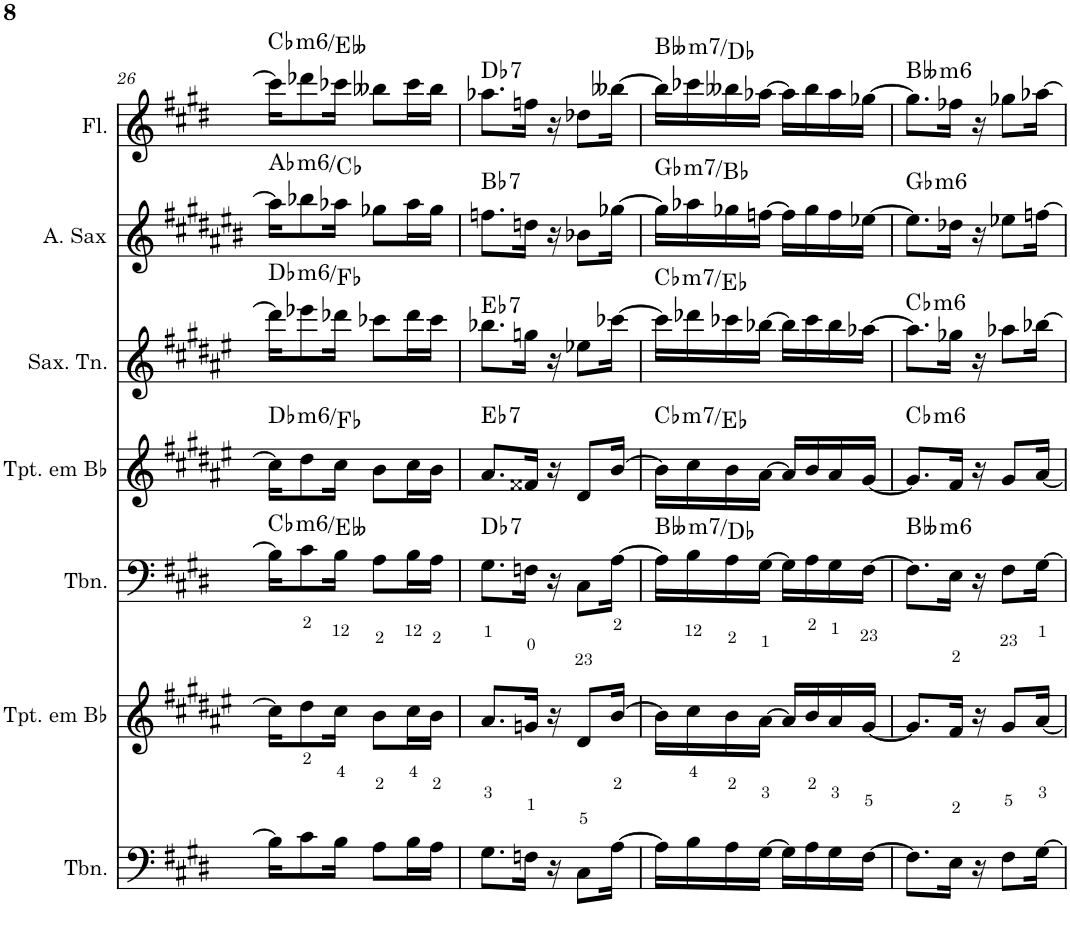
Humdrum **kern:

**kern	**kern	**kern	**harte	**kern	**harte	**kern	**harte	**kern	**harte	**kern	**harte
*part7	*part6	*part5	*part5	*part4	*part4	*part3	*part3	*part2	*part2	*part1	*part1
*staff7	*staff6	*staff5	*	*staff4	*	*staff3	*	*staff2	*	*staff1	*
*I"Trombone	*I"Trompete em Bb	*I"Trombone	*	*I"Trompete em Bb	*	*I"Saxofone Tenor	*	*I"Saxofone Alto	*	*I"Flauta Transversal	*
*I'Tbn.	*I'Tpt. em Bb	*I'Tbn.	*	*I'Tpt. em Bb	*	*I'Sax. Tn.	*	*	*	*I'Fl.	*
!!LO:PB:g=z
*clefF4	*clefG2	*clefF4	*	*clefG2	*	*clefG2	*	*clefG2	*	*clefG2	*
*	*Trd1c2	*	*	*Trd1c2	*	*Trd8c14	*	*Trd5c9	*	*	*
*k[f#c#g#d#]	*k[f#c#g#d#a#e#]	*k[f#c#g#d#]	*	*k[f#c#g#d#a#e#]	*	*k[f#c#g#d#a#e#]	*	*k[f#c#g#d#a#e#b#]	*	*k[f#c#g#d#]	*
*E:	*F#:	*E:	*	*F#:	*	*F#:	*	*C#:	*	*E:	*
*M2/4	*M2/4	*M2/4	*	*M2/4	*	*M2/4	*	*M2/4	*	*M2/4	*
=26	=26	=26	=26	=26	=26	=26	=26	=26	=26	=26	=26
!	!	!	!LO:H:kt=m6	!	!LO:H:kt=m6	!	!LO:H:kt=m6	!	!LO:H:kt=m6	!	!LO:H:kt=m6
16B\KL]	16cc#\KL]	16B\KL]	Cb:min6/b3	16cc#\KL]	Db:min6/b3	16ddd-\KL]	Db:min6/b3	16aa-\KL]	Ab:min6/b3	16ccc-\KL]	Cb:min6/b3
8c#\	8dd#\	8c#\	.	8dd#\	.	8eee-X\	.	8bb-X\	.	8ddd-X\	.
16B\Jk	16cc#\Jk	16B\Jk	.	16cc#\Jk	.	16ddd-X\Jk	.	16aa-X\Jk	.	16ccc-X\Jk	.
8A\L	8b\L	8A\L	.	8b\L	.	8ccc-X\L	.	8gg-X\L	.	8bb--X\L	.
16B\L	16cc#\L	16B\L	.	16cc#\L	.	16ddd-\L	.	16aa-\L	.	16ccc-\L	.
16A\JJ	16b\JJ	16A\JJ	.	16b\JJ	.	16ccc-\JJ	.	16gg-\JJ	.	16bb--\JJ	.
=27	=27	=27	=27	=27	=27	=27	=27	=27	=27	=27	=27
!	!	!	!LO:H:kt=7	!	!LO:H:kt=7	!	!LO:H:kt=7	!	!LO:H:kt=7	!	!LO:H:kt=7
8.G#\L	8.a#/L	8.G#\L	Db:7	8.a#/L	Eb:7	8.bb-X\L	Eb:7	8.ffn\L	Bb:7	8.aa-X\L	Db:7
16Fn\Jk	16gn/Jk	16Fn\Jk	.	16f##X/Jk	.	16ggn\Jk	.	16ddn\Jk	.	16ffn\Jk	.
16r	16r	16r	.	16r	.	16r	.	16r	.	16r	.
8C#\L	8d#/L	8C#\L	.	8d#/L	.	8ee-X\L	.	8b-X\L	.	8dd-X\L	.
[16A\Jk	[16b/Jk	[16A\Jk	.	[16b/Jk	.	[16ccc-X\Jk	.	[16gg-X\Jk	.	[16bb--X\Jk	.
=28	=28	=28	=28	=28	=28	=28	=28	=28	=28	=28	=28
!	!	!	!LO:H:kt=m7	!	!LO:H:kt=m7	!	!LO:H:kt=m7	!	!LO:H:kt=m7	!	!LO:H:kt=m7
16A\LL]	16b\LL]	16A\LL]	Bbb:min7/3	16b\LL]	Cb:min7/3	16ccc-\LL]	Cb:min7/3	16gg-\LL]	Gb:min7/3	16bb--\LL]	Bbb:min7/3
16B\	16cc#\	16B\	.	16cc#\	.	16ddd-X\	.	16aa-X\	.	16ccc-X\	.
16A\	16b\	16A\	.	16b\	.	16ccc-X\	.	16gg-X\	.	16bb--X\	.
[16G#\JJ	[16a#\JJ	[16G#\JJ	.	[16a#\JJ	.	[16bb-X\JJ	.	[16ffn\JJ	.	[16aa-X\JJ	.
16G#\LL]	16a#/LL]	16G#\LL]	.	16a#/LL]	.	16bb-\LL]	.	16ff\LL]	.	16aa-\LL]	.
16A\	16b/	16A\	.	16b/	.	16ccc-\	.	16gg-\	.	16bb--\	.
16G#\	16a#/	16G#\	.	16a#/	.	16bb-\	.	16ff\	.	16aa-\	.
[16F#\JJ	[16g#/JJ	[16F#\JJ	.	[16g#/JJ	.	[16aa-X\JJ	.	[16ee-X\JJ	.	[16gg-X\JJ	.
=29	=29	=29	=29	=29	=29	=29	=29	=29	=29	=29	=29
!	!	!	!LO:H:kt=m6	!	!LO:H:kt=m6	!	!LO:H:kt=m6	!	!LO:H:kt=m6	!	!LO:H:kt=m6
8.F#\L]	8.g#/L]	8.F#\L]	Bbb:min6	8.g#/L]	Cb:min6	8.aa-\L]	Cb:min6	8.ee-\L]	Gb:min6	8.gg-\L]	Bbb:min6
16E\Jk	16f#/Jk	16E\Jk	.	16f#/Jk	.	16gg-X\Jk	.	16dd-X\Jk	.	16ff-X\Jk	.
16r	16r	16r	.	16r	.	16r	.	16r	.	16r	.
8F#\L	8g#/L	8F#\L	.	8g#/L	.	8aa-X\L	.	8ee-X\L	.	8gg-X\L	.
[16G#\Jk	[16a#/Jk	[16G#\Jk	.	[16a#/Jk	.	[16bb-X\Jk	.	[16ffn\Jk	.	[16aa-X\Jk	.
=	=	=	=	=	=	=	=	=	=	=	=
*-	*-	*-	*-	*-	*-	*-	*-	*-	*-	*-	*-
